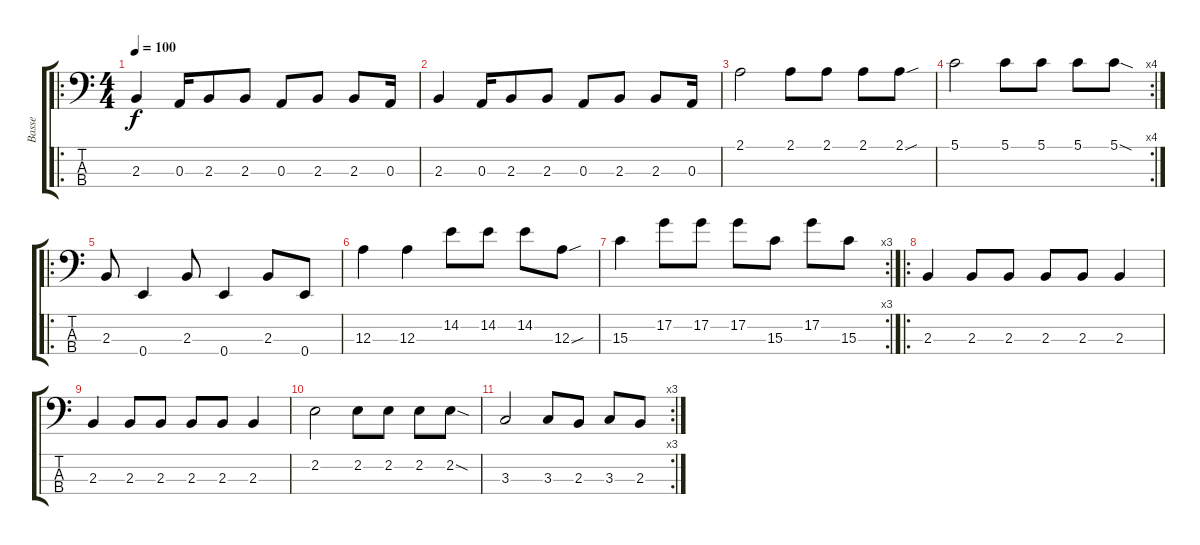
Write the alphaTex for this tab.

\track ("Basse" "Basse") {instrument electricbassfinger}
\staff {score tabs}
\tuning (G2 D2 A1 E1) {hide}
\ro
\ts (4 4)
\tempo 100
\clef f4
\ks c
2.3.4{dy f instrument electricbassfinger} 0.3.16 2.3.8 2.3.8 0.3.8 2.3.8 2.3.8 0.3.16 |
2.3.4 0.3.16 2.3.8 2.3.8 0.3.8 2.3.8 2.3.8 0.3.16 |
2.1.2 2.1.8 2.1.8 2.1.8 2.1{sou}.8 |
\rc 4
5.1.2 5.1.8 5.1.8 5.1.8 5.1{sod}.8 |
\ro
2.3.8 0.4.4 2.3.8 0.4.4 2.3.8 0.4.8 |
12.3.4 12.3.4 14.2.8 14.2.8 14.2.8 12.3{sou}.8 |
\rc 3
15.3.4 17.2.8 17.2.8 17.2.8 15.3.8 17.2.8 15.3.8 |
\ro
2.3.4 2.3.8 2.3.8 2.3.8 2.3.8 2.3.4 |
2.3.4 2.3.8 2.3.8 2.3.8 2.3.8 2.3.4 |
2.2.2 2.2.8 2.2.8 2.2.8 2.2{sod}.8 |
\rc 3
3.3.2 3.3.8 2.3.8 3.3.8 2.3.8
